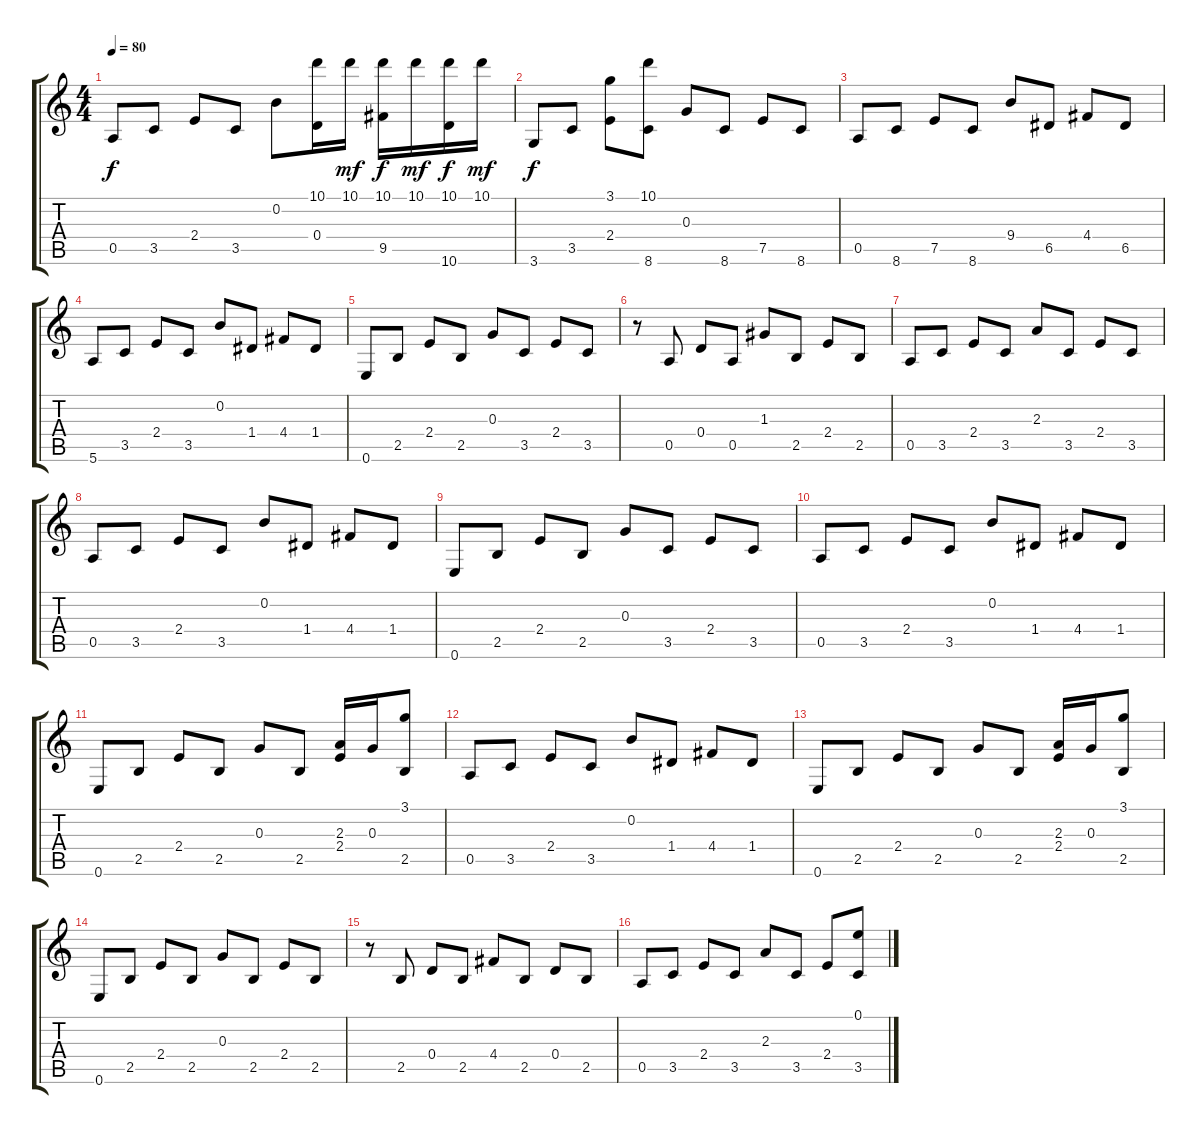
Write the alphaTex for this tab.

\track "" {instrument acousticguitarsteel}
\staff {score tabs}
\tuning (E4 B3 G3 D3 A2 E2) {hide}
\ts (4 4)
\tempo 80
\clef g2
\ks c
0.5.8{dy f} 3.5.8 2.4.8 3.5.8 0.2.8 (10.1 0.4).16 10.1.16{dy mf} (10.1 9.5).16{dy f} 10.1.16{dy mf} (10.1 10.6).16{dy f} 10.1.16{dy mf} |
3.6.8{dy f} 3.5.8 (3.1 2.4).8 (10.1 8.6).8 0.3.8 8.6.8 7.5.8 8.6.8 |
0.5.8 8.6.8 7.5.8 8.6.8 9.4.8 6.5.8 4.4.8 6.5.8 |
5.6.8 3.5.8 2.4.8 3.5.8 0.2.8 1.4.8 4.4.8 1.4.8 |
0.6.8 2.5.8 2.4.8 2.5.8 0.3.8 3.5.8 2.4.8 3.5.8 |
r.8 0.5.8 0.4.8 0.5.8 1.3.8 2.5.8 2.4.8 2.5.8 |
0.5.8 3.5.8 2.4.8 3.5.8 2.3.8 3.5.8 2.4.8 3.5.8 |
0.5.8 3.5.8 2.4.8 3.5.8 0.2.8 1.4.8 4.4.8 1.4.8 |
0.6.8 2.5.8 2.4.8 2.5.8 0.3.8 3.5.8 2.4.8 3.5.8 |
0.5.8 3.5.8 2.4.8 3.5.8 0.2.8 1.4.8 4.4.8 1.4.8 |
0.6.8 2.5.8 2.4.8 2.5.8 0.3.8 2.5.8 (2.3 2.4).16 0.3.16 (3.1 2.5).8 |
0.5.8 3.5.8 2.4.8 3.5.8 0.2.8 1.4.8 4.4.8 1.4.8 |
0.6.8 2.5.8 2.4.8 2.5.8 0.3.8 2.5.8 (2.3 2.4).16 0.3.16 (3.1 2.5).8 |
0.6.8 2.5.8 2.4.8 2.5.8 0.3.8 2.5.8 2.4.8 2.5.8 |
r.8 2.5.8 0.4.8 2.5.8 4.4.8 2.5.8 0.4.8 2.5.8 |
0.5.8 3.5.8 2.4.8 3.5.8 2.3.8 3.5.8 2.4.8 (0.1 3.5).8
